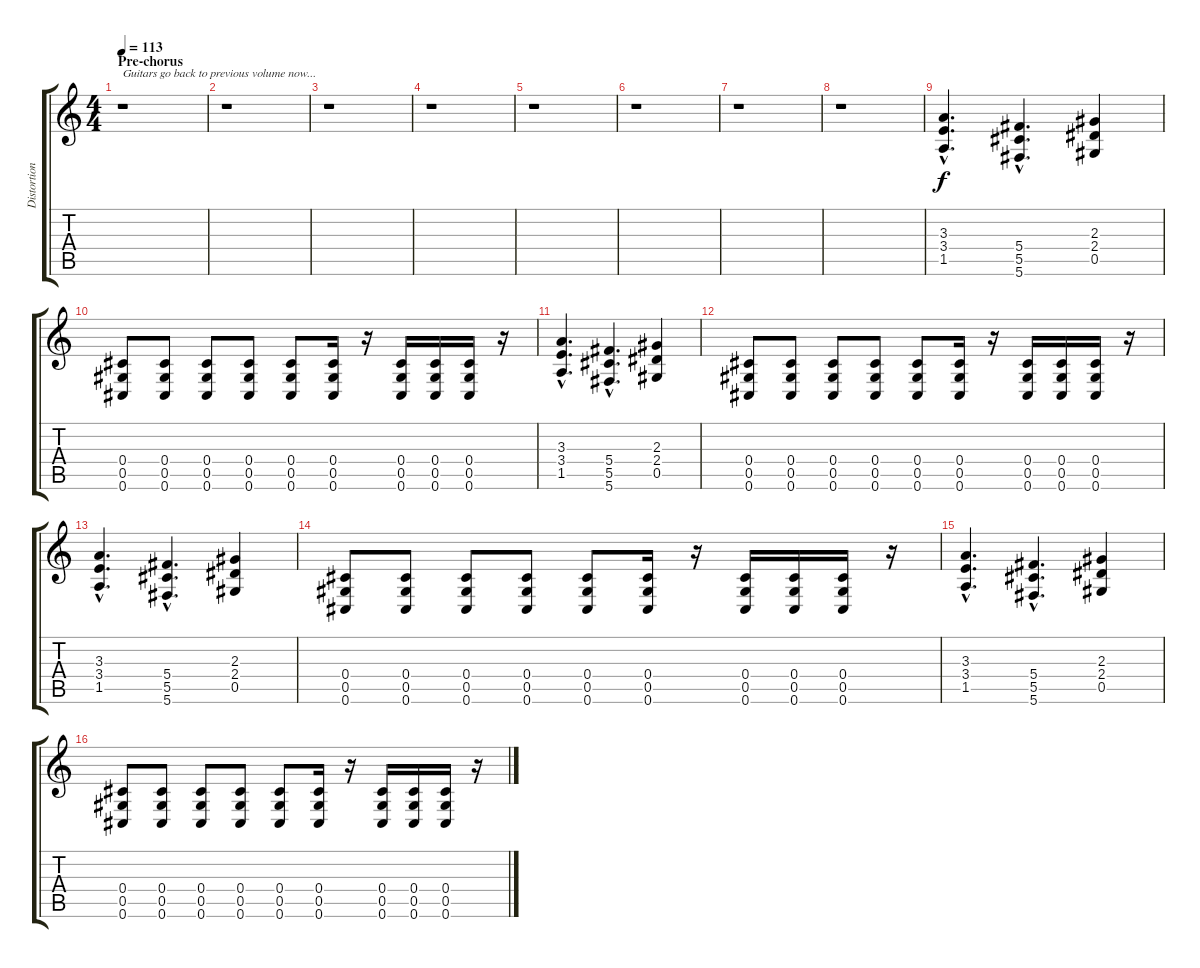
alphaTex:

\track ("Distortion 2" "Distortion") {instrument distortionguitar}
\staff {score tabs}
\tuning (Eb4 Bb3 Gb3 Db3 Ab2 Db2) {hide}
\ts (4 4)
\section ("" "Pre-chorus")
\tempo 113
\clef g2
\ks c
r.1{txt "Guitars go back to previous volume now..." dy f} |
r.1 |
r.1 |
r.1 |
r.1 |
r.1 |
r.1 |
r.1 |
(3.3{hac} 3.4{hac} 1.5{hac}).4{d} (5.4{hac} 5.5{hac} 5.6{hac}).4{d} (2.3 2.4 0.5).4 |
(0.4 0.5 0.6).8 (0.4 0.5 0.6).8 (0.4 0.5 0.6).8 (0.4 0.5 0.6).8 (0.4 0.5 0.6).8 (0.4 0.5 0.6).16 r.16 (0.4 0.5 0.6).16 (0.4 0.5 0.6).16 (0.4 0.5 0.6).16 r.16 |
(3.3{hac} 3.4{hac} 1.5{hac}).4{d} (5.4{hac} 5.5{hac} 5.6{hac}).4{d} (2.3 2.4 0.5).4 |
(0.4 0.5 0.6).8 (0.4 0.5 0.6).8 (0.4 0.5 0.6).8 (0.4 0.5 0.6).8 (0.4 0.5 0.6).8 (0.4 0.5 0.6).16 r.16 (0.4 0.5 0.6).16 (0.4 0.5 0.6).16 (0.4 0.5 0.6).16 r.16 |
(3.3{hac} 3.4{hac} 1.5{hac}).4{d} (5.4{hac} 5.5{hac} 5.6{hac}).4{d} (2.3 2.4 0.5).4 |
(0.4 0.5 0.6).8 (0.4 0.5 0.6).8 (0.4 0.5 0.6).8 (0.4 0.5 0.6).8 (0.4 0.5 0.6).8 (0.4 0.5 0.6).16 r.16 (0.4 0.5 0.6).16 (0.4 0.5 0.6).16 (0.4 0.5 0.6).16 r.16 |
(3.3{hac} 3.4{hac} 1.5{hac}).4{d} (5.4{hac} 5.5{hac} 5.6{hac}).4{d} (2.3 2.4 0.5).4 |
(0.4 0.5 0.6).8 (0.4 0.5 0.6).8 (0.4 0.5 0.6).8 (0.4 0.5 0.6).8 (0.4 0.5 0.6).8 (0.4 0.5 0.6).16 r.16 (0.4 0.5 0.6).16 (0.4 0.5 0.6).16 (0.4 0.5 0.6).16 r.16
